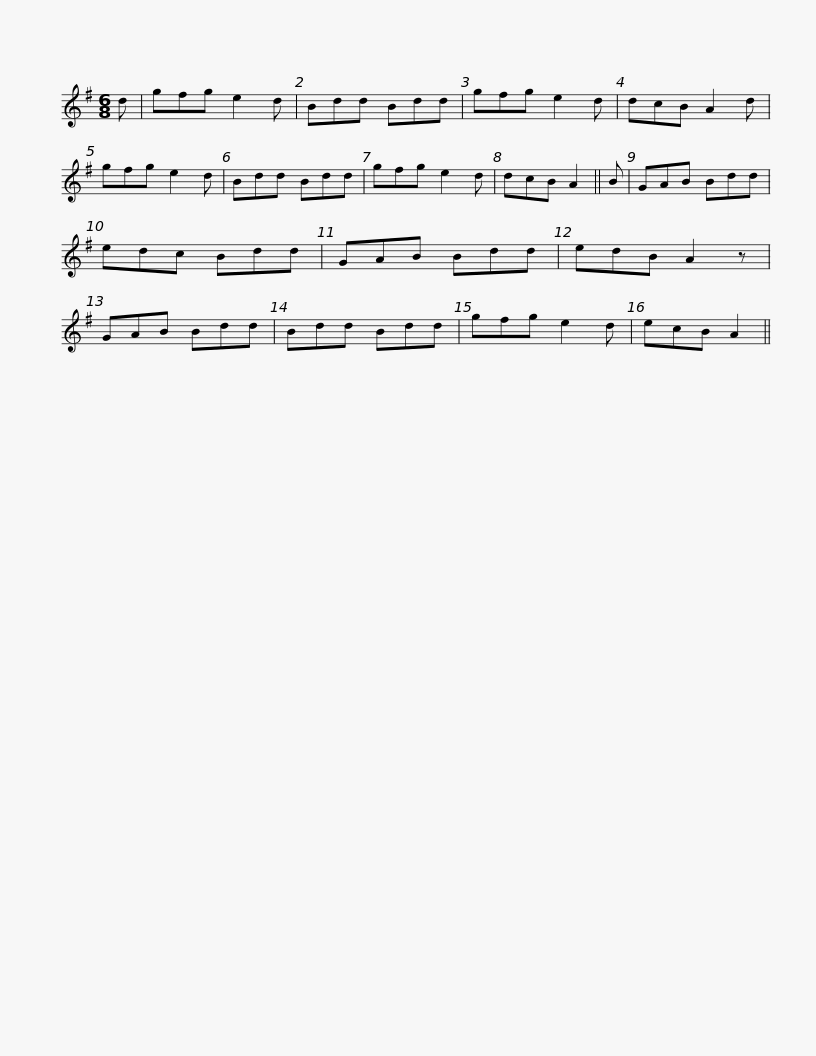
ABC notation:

X:1
L:1/8
M:6/8
I:linebreak $
K:G
V:1 treble
V:1
 d | gfg e2 d | Bdd Bdd | gfg e2 d | dcB A2 d | %5
 gfg e2 d | Bdd Bdd | gfg e2 d | dcB A2 ||$ B | %10
 GAB Bdd | edc Bdd | GAB Bdd | edB A2 z | GAB Bdd | %15
 Bdd Bdd | gfg e2 d | ecB A2 || %18
